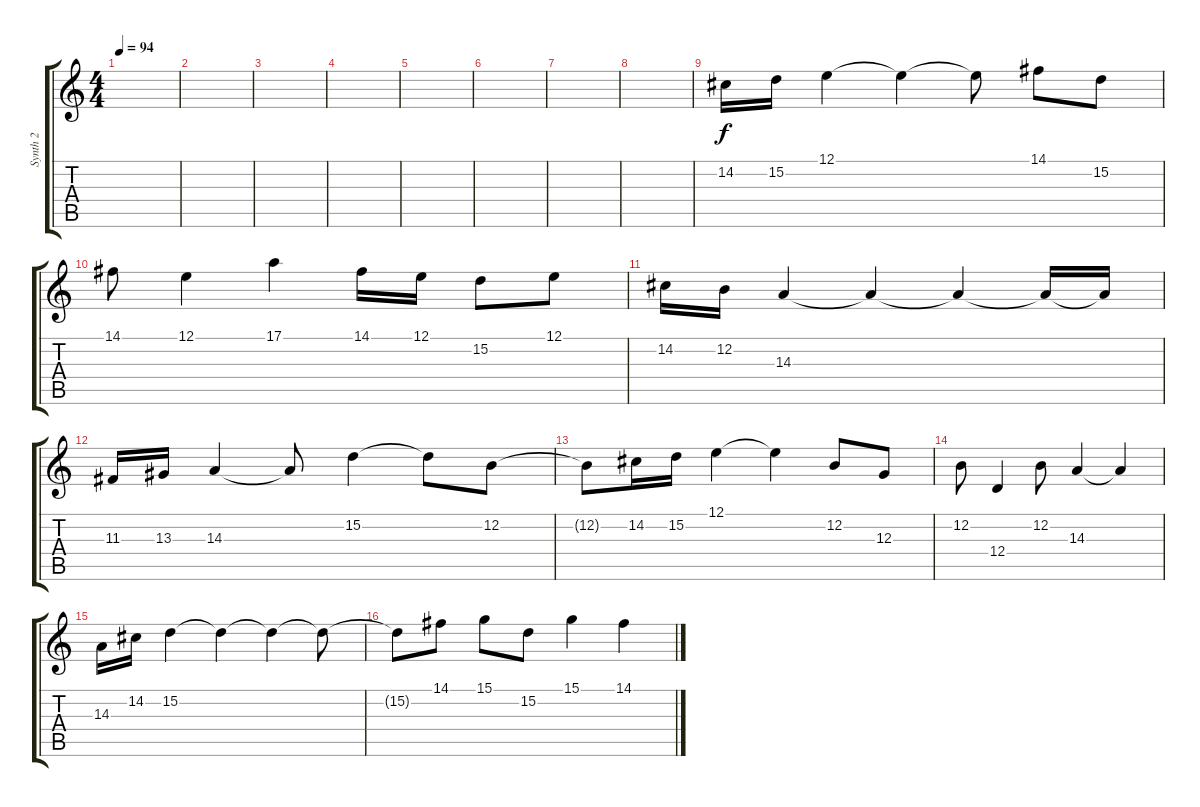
\track ("Synth 2" "Synth 2") {instrument synthstrings2}
\staff {score tabs}
\tuning (E4 B3 G3 D3 A2 E2) {hide}
\ts (4 4)
\tempo 94
\clef g2
\ks c
|
|
|
|
|
|
|
|
14.2.16{volume 13} 15.2.16 12.1.4 12.1{t}.4 12.1{t}.8 14.1.8 15.2.8 |
14.1.8 12.1.4 17.1.4 14.1.16 12.1.16 15.2.8 12.1.8 |
14.2.16 12.2.16 14.3.4 14.3{t}.4 14.3{t}.4 14.3{t}.16 14.3{t}.16 |
11.3.16 13.3.16 14.3.4 14.3{t}.8 15.2.4 15.2{t}.8 12.2.8 |
12.2{t}.8 14.2.16 15.2.16 12.1.4 12.1{t}.4 12.2.8 12.3.8 |
12.2.8 12.4.4 12.2.8 14.3.4 14.3{t}.4 |
14.3.16 14.2.16 15.2.4 15.2{t}.4 15.2{t}.4 15.2{t}.8 |
15.2{t}.8 14.1.8 15.1.8 15.2.8 15.1.4 14.1.4
